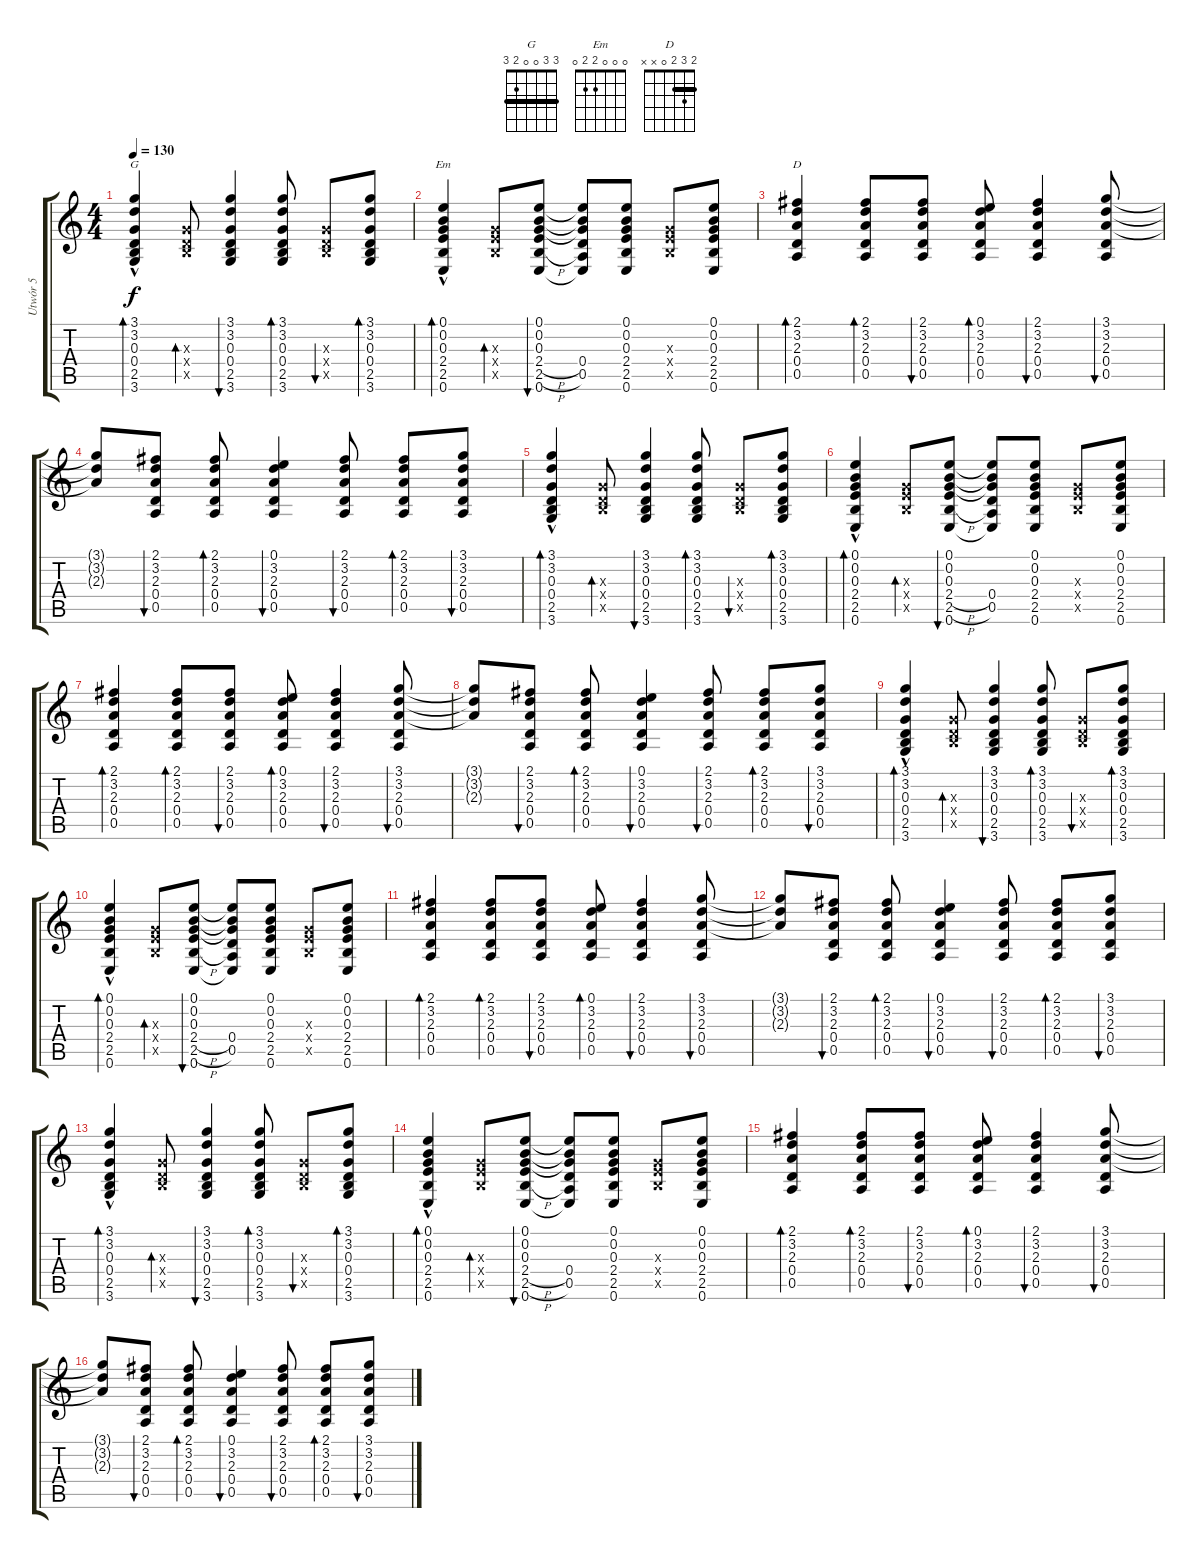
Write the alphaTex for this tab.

\track ("Utwór 5" "Utwór 5") {instrument acousticguitarsteel}
\staff {score tabs}
\tuning (E4 B3 G3 D3 A2 E2) {hide}
\chord ("G" 3 3 0 0 2 3) {barre 3}
\chord ("Em" 0 0 0 2 2 0)
\chord ("D" 2 3 2 0 x x) {barre 2}
\ts (4 4)
\tempo 130
\clef g2
\ks c
(3.1{hac} 3.2 0.3 0.4 2.5 3.6).4{bd 60 ch "G" dy f instrument acousticguitarsteel} (0.3{x} 0.4{x} 2.5{x}).8{bd 60} (3.1 3.2 0.3 0.4 2.5 3.6).4{bu 60} (3.1 3.2 0.3 0.4 2.5 3.6).8{bd 60} (0.3{x} 0.4{x} 2.5{x}).8{bu 60} (3.1 3.2 0.3 0.4 2.5 3.6).8{bd 60} |
(0.1{hac} 0.2 0.3 2.4 2.5 0.6).4{bd 60 ch "Em"} (0.3{x} 2.4{x} 2.5{x}).8{bd 60} (0.1 0.2 0.3 2.4{h} 2.5{h} 0.6).8{bu 60} (0.1{t} 0.2{t} 0.3{t} 0.4 0.5 0.6{t}).8 (0.1 0.2 0.3 2.4 2.5 0.6).8 (0.3{x} 2.4{x} 2.5{x}).8 (0.1 0.2 0.3 2.4 2.5 0.6).8 |
(2.1 3.2 2.3 0.4 0.5).4{bd 60 ch "D"} (2.1 3.2 2.3 0.4 0.5).8{bd 60} (2.1 3.2 2.3 0.4 0.5).8{bu 60} (0.1 3.2 2.3 0.4 0.5).8{bd 60} (2.1 3.2 2.3 0.4 0.5).4{bu 60} (3.1 3.2 2.3 0.4 0.5).8{bu 60} |
(3.1{t} 3.2{t} 2.3{t}).8 (2.1 3.2 2.3 0.4 0.5).8{bu 60} (2.1 3.2 2.3 0.4 0.5).8{bd 60} (0.1 3.2 2.3 0.4 0.5).4{bu 60} (2.1 3.2 2.3 0.4 0.5).8{bu 60} (2.1 3.2 2.3 0.4 0.5).8{bd 60} (3.1 3.2 2.3 0.4 0.5).8{bu 60} |
(3.1{hac} 3.2 0.3 0.4 2.5 3.6).4{bd 60} (0.3{x} 0.4{x} 2.5{x}).8{bd 60} (3.1 3.2 0.3 0.4 2.5 3.6).4{bu 60} (3.1 3.2 0.3 0.4 2.5 3.6).8{bd 60} (0.3{x} 0.4{x} 2.5{x}).8{bu 60} (3.1 3.2 0.3 0.4 2.5 3.6).8{bd 60} |
(0.1{hac} 0.2 0.3 2.4 2.5 0.6).4{bd 60} (0.3{x} 2.4{x} 2.5{x}).8{bd 60} (0.1 0.2 0.3 2.4{h} 2.5{h} 0.6).8{bu 60} (0.1{t} 0.2{t} 0.3{t} 0.4 0.5 0.6{t}).8 (0.1 0.2 0.3 2.4 2.5 0.6).8 (0.3{x} 2.4{x} 2.5{x}).8 (0.1 0.2 0.3 2.4 2.5 0.6).8 |
(2.1 3.2 2.3 0.4 0.5).4{bd 60} (2.1 3.2 2.3 0.4 0.5).8{bd 60} (2.1 3.2 2.3 0.4 0.5).8{bu 60} (0.1 3.2 2.3 0.4 0.5).8{bd 60} (2.1 3.2 2.3 0.4 0.5).4{bu 60} (3.1 3.2 2.3 0.4 0.5).8{bu 60} |
(3.1{t} 3.2{t} 2.3{t}).8 (2.1 3.2 2.3 0.4 0.5).8{bu 60} (2.1 3.2 2.3 0.4 0.5).8{bd 60} (0.1 3.2 2.3 0.4 0.5).4{bu 60} (2.1 3.2 2.3 0.4 0.5).8{bu 60} (2.1 3.2 2.3 0.4 0.5).8{bd 60} (3.1 3.2 2.3 0.4 0.5).8{bu 60} |
(3.1{hac} 3.2 0.3 0.4 2.5 3.6).4{bd 60} (0.3{x} 0.4{x} 2.5{x}).8{bd 60} (3.1 3.2 0.3 0.4 2.5 3.6).4{bu 60} (3.1 3.2 0.3 0.4 2.5 3.6).8{bd 60} (0.3{x} 0.4{x} 2.5{x}).8{bu 60} (3.1 3.2 0.3 0.4 2.5 3.6).8{bd 60} |
(0.1{hac} 0.2 0.3 2.4 2.5 0.6).4{bd 60} (0.3{x} 2.4{x} 2.5{x}).8{bd 60} (0.1 0.2 0.3 2.4{h} 2.5{h} 0.6).8{bu 60} (0.1{t} 0.2{t} 0.3{t} 0.4 0.5 0.6{t}).8 (0.1 0.2 0.3 2.4 2.5 0.6).8 (0.3{x} 2.4{x} 2.5{x}).8 (0.1 0.2 0.3 2.4 2.5 0.6).8 |
(2.1 3.2 2.3 0.4 0.5).4{bd 60} (2.1 3.2 2.3 0.4 0.5).8{bd 60} (2.1 3.2 2.3 0.4 0.5).8{bu 60} (0.1 3.2 2.3 0.4 0.5).8{bd 60} (2.1 3.2 2.3 0.4 0.5).4{bu 60} (3.1 3.2 2.3 0.4 0.5).8{bu 60} |
(3.1{t} 3.2{t} 2.3{t}).8 (2.1 3.2 2.3 0.4 0.5).8{bu 60} (2.1 3.2 2.3 0.4 0.5).8{bd 60} (0.1 3.2 2.3 0.4 0.5).4{bu 60} (2.1 3.2 2.3 0.4 0.5).8{bu 60} (2.1 3.2 2.3 0.4 0.5).8{bd 60} (3.1 3.2 2.3 0.4 0.5).8{bu 60} |
(3.1{hac} 3.2 0.3 0.4 2.5 3.6).4{bd 60} (0.3{x} 0.4{x} 2.5{x}).8{bd 60} (3.1 3.2 0.3 0.4 2.5 3.6).4{bu 60} (3.1 3.2 0.3 0.4 2.5 3.6).8{bd 60} (0.3{x} 0.4{x} 2.5{x}).8{bu 60} (3.1 3.2 0.3 0.4 2.5 3.6).8{bd 60} |
(0.1{hac} 0.2 0.3 2.4 2.5 0.6).4{bd 60} (0.3{x} 2.4{x} 2.5{x}).8{bd 60} (0.1 0.2 0.3 2.4{h} 2.5{h} 0.6).8{bu 60} (0.1{t} 0.2{t} 0.3{t} 0.4 0.5 0.6{t}).8 (0.1 0.2 0.3 2.4 2.5 0.6).8 (0.3{x} 2.4{x} 2.5{x}).8 (0.1 0.2 0.3 2.4 2.5 0.6).8 |
(2.1 3.2 2.3 0.4 0.5).4{bd 60} (2.1 3.2 2.3 0.4 0.5).8{bd 60} (2.1 3.2 2.3 0.4 0.5).8{bu 60} (0.1 3.2 2.3 0.4 0.5).8{bd 60} (2.1 3.2 2.3 0.4 0.5).4{bu 60} (3.1 3.2 2.3 0.4 0.5).8{bu 60} |
(3.1{t} 3.2{t} 2.3{t}).8 (2.1 3.2 2.3 0.4 0.5).8{bu 60} (2.1 3.2 2.3 0.4 0.5).8{bd 60} (0.1 3.2 2.3 0.4 0.5).4{bu 60} (2.1 3.2 2.3 0.4 0.5).8{bu 60} (2.1 3.2 2.3 0.4 0.5).8{bd 60} (3.1 3.2 2.3 0.4 0.5).8{bu 60}
